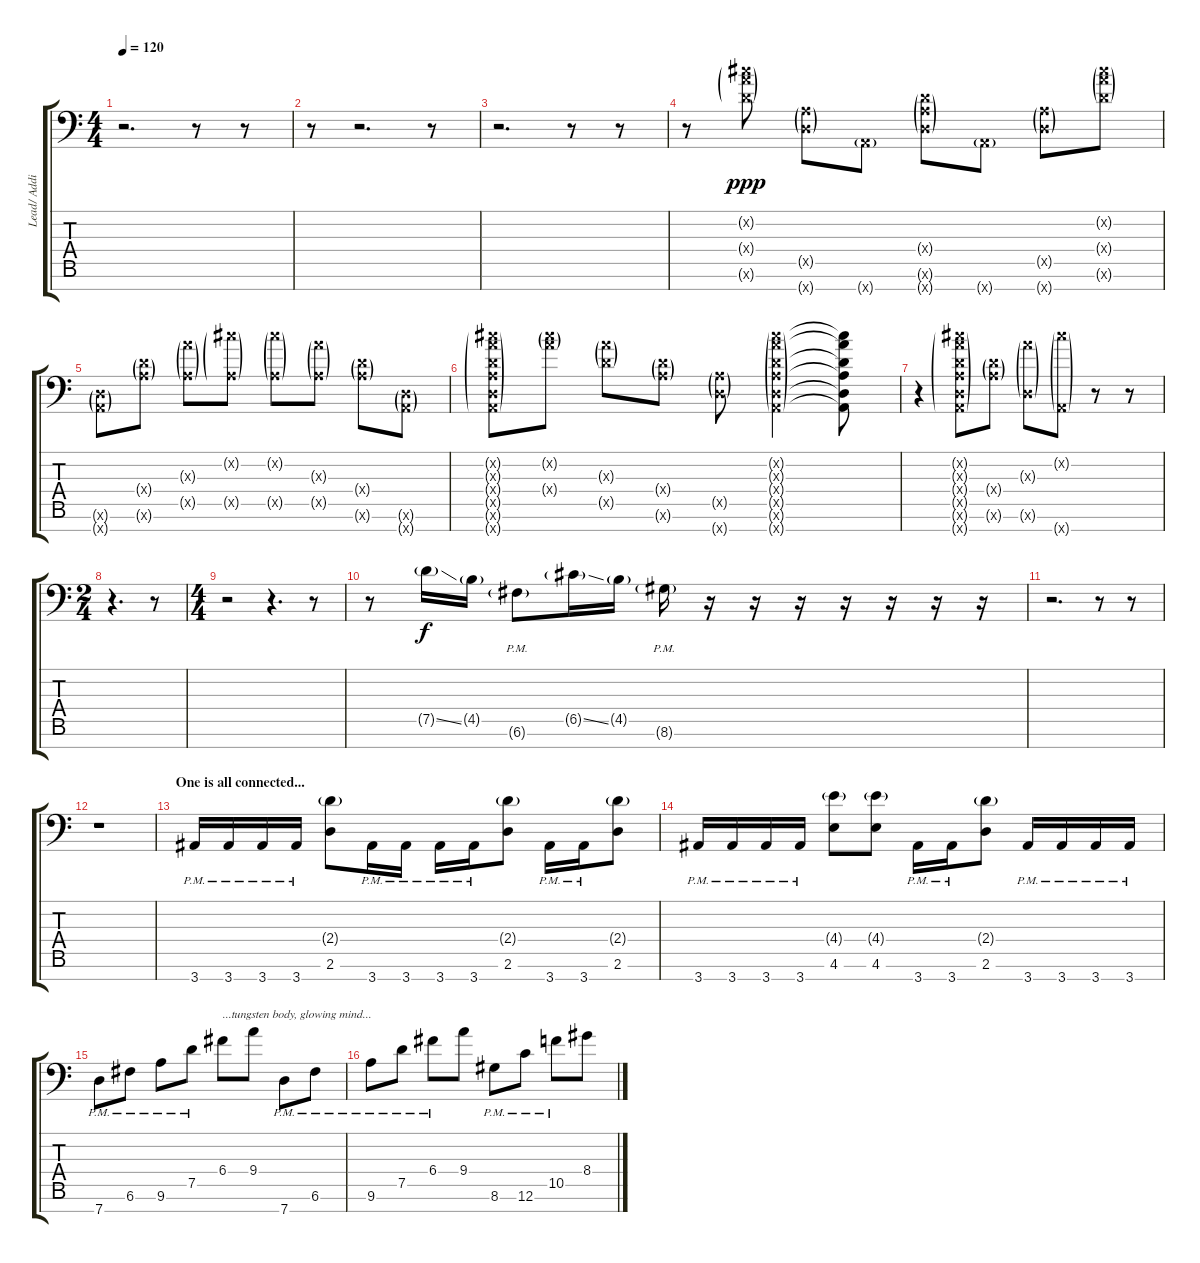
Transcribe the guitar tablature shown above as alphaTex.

\track ("Lead/ Additional" "Lead/ Addi") {instrument overdrivenguitar}
\staff {score tabs}
\tuning (E4 C4 G3 C3 G2 C2 G1) {hide}
\ts (4 4)
\tempo 120
\clef f4
\ks c
r.2{d dy ppp} r.8 r.8 |
r.8 r.2{d} r.8 |
r.2{d} r.8 r.8 |
r.8 (1.2{g x} 9.4{g x} 14.6{g x}).8 (2.5{g x} 7.7{g x}).8 2.7{g x}.8 (2.4{g x} 9.6{g x} 7.7{g x}).8 2.7{g x}.8 (2.5{g x} 7.7{g x}).8 (1.2{g x} 9.4{g x} 14.6{g x}).8 |
(2.6{g x} 2.7{g x}).8 (2.4{g x} 9.6{g x}).8 (2.3{g x} 2.5{g x}).8 (1.2{g x} 2.5{g x}).8 (1.2{g x} 2.5{g x}).8 (2.3{g x} 2.5{g x}).8 (2.4{g x} 9.6{g x}).8 (2.6{g x} 2.7{g x}).8 |
(1.2{g x} 2.3{g x} 2.4{g x} 2.5{g x} 2.6{g x} 2.7{g x}).8 (1.2{g x} 9.4{g x}).8 (2.3{g x} 7.5{g x}).8 (2.4{g x} 9.6{g x}).8 (2.5{g x} 7.7{g x}).8 (1.2{g x} 2.3{g x} 2.4{g x} 2.5{g x} 2.6{g x} 2.7{g x}).4 (1.2{t} 2.3{t} 2.4{t} 2.5{t} 2.6{t} 2.7{t}).8 |
r.4 (1.2{g x} 2.3{g x} 2.4{g x} 2.5{g x} 2.6{g x} 2.7{g x}).8 (2.4{g x} 9.6{g x}).8 (2.3{g x} 2.6{g x}).8 (1.2{g x} 2.7{g x}).8 r.8 r.8 |
\ts (2 4)
r.4{d} r.8 |
\ts (4 4)
r.2 r.4{d} r.8 |
r.8 7.5{ss g}.16{dy f} 4.5{g}.16 6.6{g pm}.8 6.5{ss g}.16 4.5{g}.16 8.6{g pm}.16 r.16 r.16 r.16 r.16 r.16 r.16 r.16 |
r.2{d} r.8 r.8 |
r.1 |
\section ("" "One is all connected...")
3.7{pm}.16 3.7{pm}.16 3.7{pm}.16 3.7{pm}.16 (2.4{g} 2.6).8 3.7{pm}.16 3.7{pm}.16 3.7{pm}.16 3.7{pm}.16 (2.4{g} 2.6).8 3.7{pm}.16 3.7{pm}.16 (2.4{g} 2.6).8 |
3.7{pm}.16 3.7{pm}.16 3.7{pm}.16 3.7{pm}.16 (4.4{g} 4.6).8 (4.4{g} 4.6).8 3.7{pm}.16 3.7{pm}.16 (2.4{g} 2.6).8 3.7{pm}.16 3.7{pm}.16 3.7{pm}.16 3.7{pm}.16 |
7.7{pm}.8 6.6{pm}.8 9.6{pm}.8 7.5{pm}.8 6.4.8{txt "...tungsten body, glowing mind..."} 9.4.8 7.7{pm}.8 6.6{pm}.8 |
9.6{pm}.8 7.5{pm}.8 6.4{pm}.8 9.4.8 8.6{pm}.8 12.6{pm}.8 10.5{pm}.8 8.4.8
